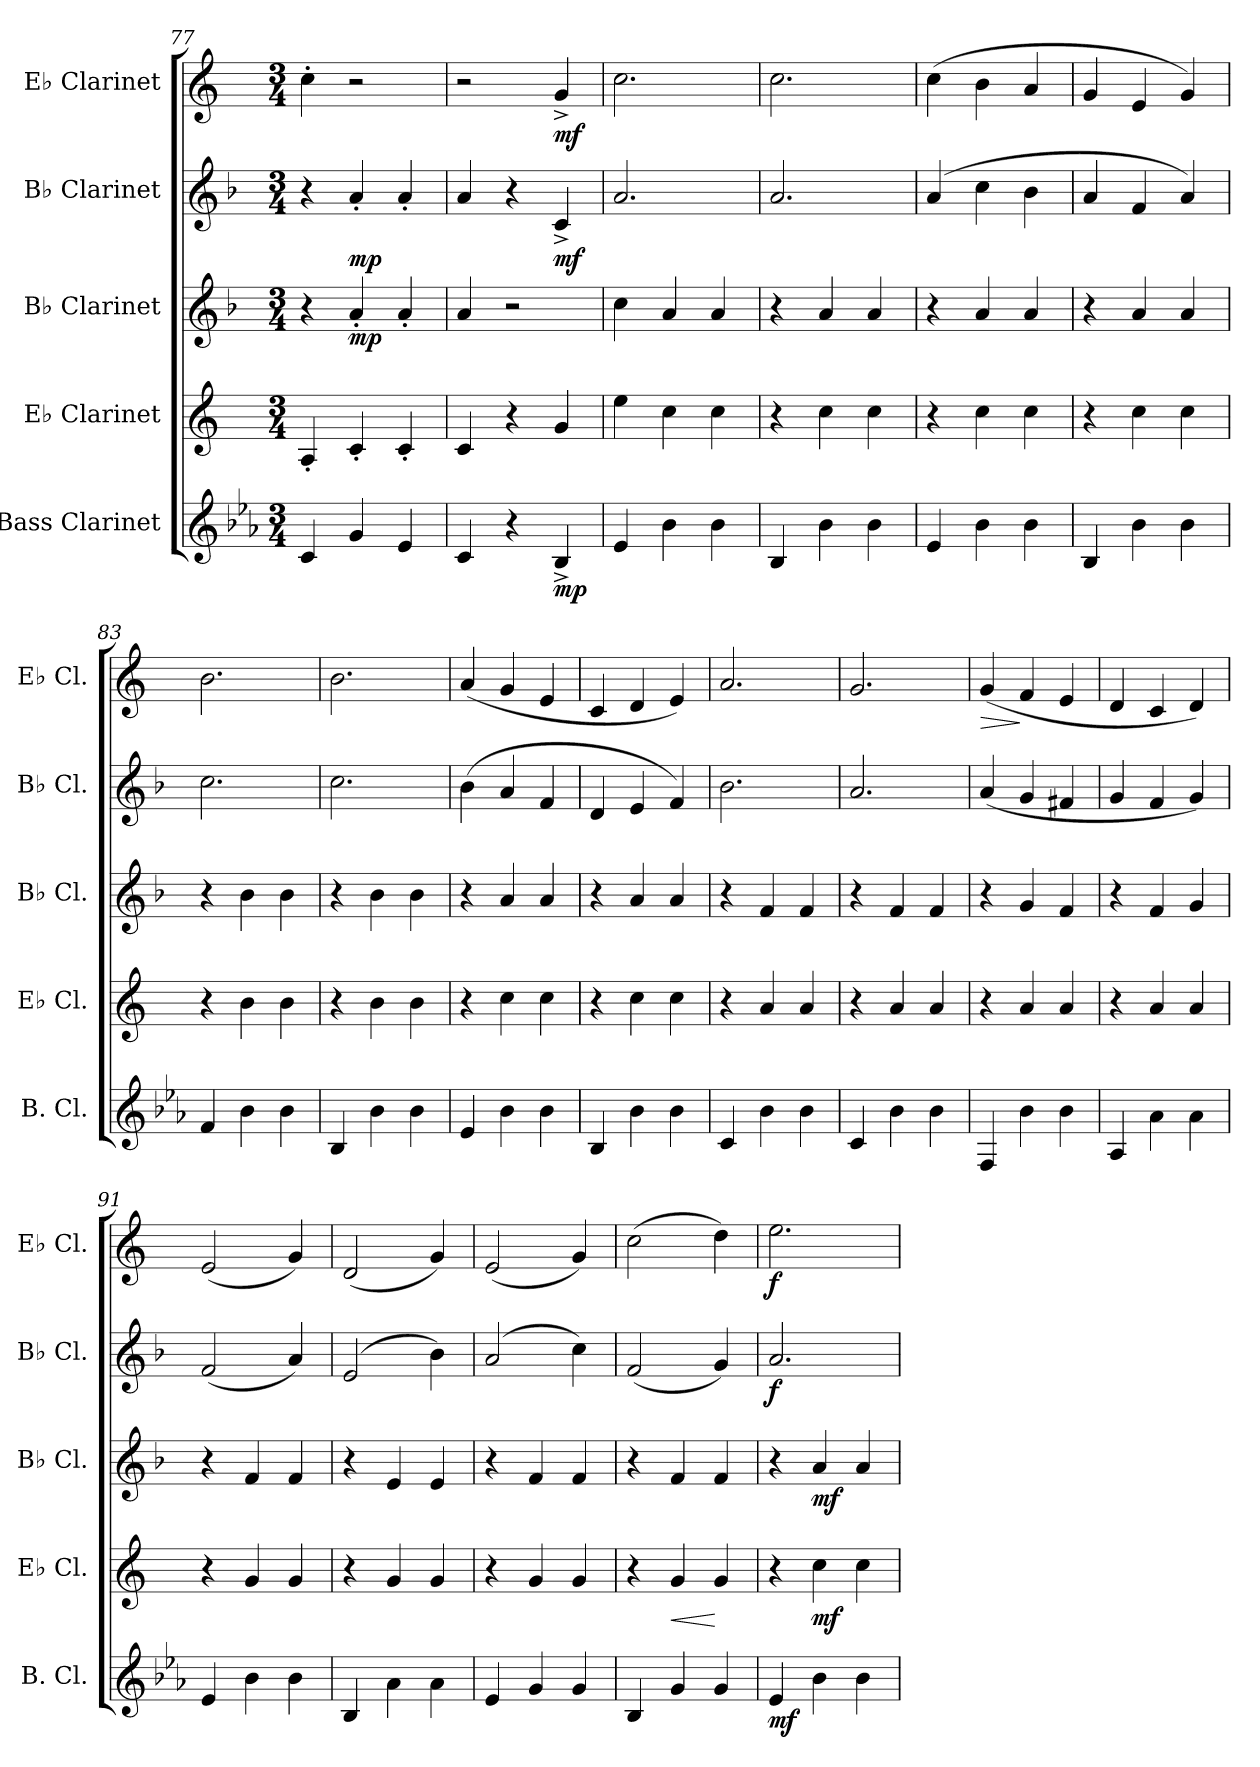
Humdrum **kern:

**kern	**dynam	**kern	**dynam	**kern	**dynam	**kern	**dynam	**kern	**dynam
*part5	*part5	*part4	*part4	*part3	*part3	*part2	*part2	*part1	*part1
*staff5	*staff5	*staff4	*staff4	*staff3	*staff3	*staff2	*staff2	*staff1	*staff1
*I"Bass Clarinet	*	*I"E♭ Clarinet	*	*I"B♭ Clarinet	*	*I"B♭ Clarinet	*	*I"E♭ Clarinet	*
*I'B. Cl.	*	*I'E♭ Cl.	*	*I'B♭ Cl.	*	*I'B♭ Cl.	*	*I'E♭ Cl.	*
*clefG2	*	*clefG2	*	*clefG2	*	*clefG2	*	*clefG2	*
*ITrd8c14	*	*ITrd-2c-3	*	*ITrd1c2	*	*ITrd1c2	*	*ITrd-2c-3	*
*k[b-e-a-]	*	*k[b-e-a-]	*	*k[b-e-a-]	*	*k[b-e-a-]	*	*k[b-e-a-]	*
*M3/4	*	*M3/4	*	*M3/4	*	*M3/4	*	*M3/4	*
=77	=77	=77	=77	=77	=77	=77	=77	=77	=77
4C/	.	4c'/	.	4r	.	4r	.	4ee-'\	.
!	!	!	!LO:DY:b	!	!	!	!	!	!
!	!	!	!LO:DY:n=1:b	!	!LO:DY:b	!	!LO:DY:b	!	!
4G/	.	4e-'/	mp mp	4g'/	mp	4g'/	mp	2r	.
4E-/	.	4e-'/	.	4g'/	.	4g'/	.	.	.
=78	=78	=78	=78	=78	=78	=78	=78	=78	=78
4C/	.	4e-/	.	4g/	.	4g/	.	2r	.
4r	.	4r	.	2r	.	4r	.	.	.
!	!LO:DY:b	!	!	!	!	!	!LO:DY:b	!	!LO:DY:b
4BB-^/	mp	4b-/	.	.	.	4B-^/	mf	4b-^/	mf
=79	=79	=79	=79	=79	=79	=79	=79	=79	=79
4E-/	.	4gg\	.	4b-\	.	2.g/	.	2.ee-\	.
4B-\	.	4ee-\	.	4g/	.	.	.	.	.
4B-\	.	4ee-\	.	4g/	.	.	.	.	.
!!LO:LB:g=z
=80	=80	=80	=80	=80	=80	=80	=80	=80	=80
4BB-/	.	4r	.	4r	.	2.g/	.	2.ee-\	.
4B-\	.	4ee-\	.	4g/	.	.	.	.	.
4B-\	.	4ee-\	.	4g/	.	.	.	.	.
=81	=81	=81	=81	=81	=81	=81	=81	=81	=81
4E-/	.	4r	.	4r	.	(4g/	.	(4ee-\	.
4B-\	.	4ee-\	.	4g/	.	4b-\	.	4dd\	.
4B-\	.	4ee-\	.	4g/	.	4a-\	.	4cc/	.
=82	=82	=82	=82	=82	=82	=82	=82	=82	=82
4BB-/	.	4r	.	4r	.	4g/	.	4b-/	.
4B-\	.	4ee-\	.	4g/	.	4e-/	.	4g/	.
4B-\	.	4ee-\	.	4g/	.	4g/)	.	4b-/)	.
=83	=83	=83	=83	=83	=83	=83	=83	=83	=83
4F/	.	4r	.	4r	.	2.b-\	.	2.dd\	.
4B-\	.	4dd\	.	4a-\	.	.	.	.	.
4B-\	.	4dd\	.	4a-\	.	.	.	.	.
=84	=84	=84	=84	=84	=84	=84	=84	=84	=84
4BB-/	.	4r	.	4r	.	2.b-\	.	2.dd\	.
4B-\	.	4dd\	.	4a-\	.	.	.	.	.
4B-\	.	4dd\	.	4a-\	.	.	.	.	.
=85	=85	=85	=85	=85	=85	=85	=85	=85	=85
4E-/	.	4r	.	4r	.	(4a-\	.	(4cc/	.
4B-\	.	4ee-\	.	4g/	.	4g/	.	4b-/	.
4B-\	.	4ee-\	.	4g/	.	4e-/	.	4g/	.
=86	=86	=86	=86	=86	=86	=86	=86	=86	=86
4BB-/	.	4r	.	4r	.	4c/	.	4e-/	.
4B-\	.	4ee-\	.	4g/	.	4d/	.	4f/	.
4B-\	.	4ee-\	.	4g/	.	4e-/)	.	4g/)	.
=87	=87	=87	=87	=87	=87	=87	=87	=87	=87
4C/	.	4r	.	4r	.	2.a-\	.	2.cc/	.
4B-\	.	4cc/	.	4e-/	.	.	.	.	.
4B-\	.	4cc/	.	4e-/	.	.	.	.	.
=88	=88	=88	=88	=88	=88	=88	=88	=88	=88
4C/	.	4r	.	4r	.	2.g/	.	2.b-/	.
4B-\	.	4cc/	.	4e-/	.	.	.	.	.
4B-\	.	4cc/	.	4e-/	.	.	.	.	.
=89	=89	=89	=89	=89	=89	=89	=89	=89	=89
!	!	!	!	!	!	!	!	!	!LO:HP:b
4FF/	.	4r	.	4r	.	(4g/	.	(4b-/	>
4B-\	.	4cc/	.	4f/	.	4f/	.	4a-/	]
4B-\	.	4cc/	.	4e-/	.	4en/	.	4g/	.
!!LO:PB:g=z
=90	=90	=90	=90	=90	=90	=90	=90	=90	=90
4AA-/	.	4r	.	4r	.	4f/	.	4f/	.
4A-\	.	4cc/	.	4e-/	.	4e-/	.	4e-/	.
4A-\	.	4cc/	.	4f/	.	4f/)	.	4f/)	.
=91	=91	=91	=91	=91	=91	=91	=91	=91	=91
4E-/	.	4r	.	4r	.	(2e-/	.	(2g/	.
4B-\	.	4b-/	.	4e-/	.	.	.	.	.
4B-\	.	4b-/	.	4e-/	.	4g/)	.	4b-/)	.
=92	=92	=92	=92	=92	=92	=92	=92	=92	=92
4BB-/	.	4r	.	4r	.	(2d/	.	(2f/	.
4A-\	.	4b-/	.	4d/	.	.	.	.	.
4A-\	.	4b-/	.	4d/	.	4a-\)	.	4b-/)	.
=93	=93	=93	=93	=93	=93	=93	=93	=93	=93
4E-/	.	4r	.	4r	.	(2g/	.	(2g/	.
4G/	.	4b-/	.	4e-/	.	.	.	.	.
4G/	.	4b-/	.	4e-/	.	4b-\)	.	4b-/)	.
=94	=94	=94	=94	=94	=94	=94	=94	=94	=94
4BB-/	.	4r	.	4r	.	(2e-/	.	(2ee-\	.
!	!	!	!LO:HP:b	!	!	!	!	!	!
4G/	.	4b-/	<	4e-/	.	.	.	.	.
4G/	.	4b-/	[	4e-/	.	4f/)	.	4ff\)	.
=95	=95	=95	=95	=95	=95	=95	=95	=95	=95
!	!LO:DY:b	!	!	!	!	!	!LO:DY:b	!	!LO:DY:b
4E-/	mf	4r	.	4r	.	2.g/	f	2.gg\	f
!	!	!	!LO:DY:b	!	!LO:DY:b	!	!	!	!
4B-\	.	4ee-\	mf	4g/	mf	.	.	.	.
4B-\	.	4ee-\	.	4g/	.	.	.	.	.
=	=	=	=	=	=	=	=	=	=
*-	*-	*-	*-	*-	*-	*-	*-	*-	*-
